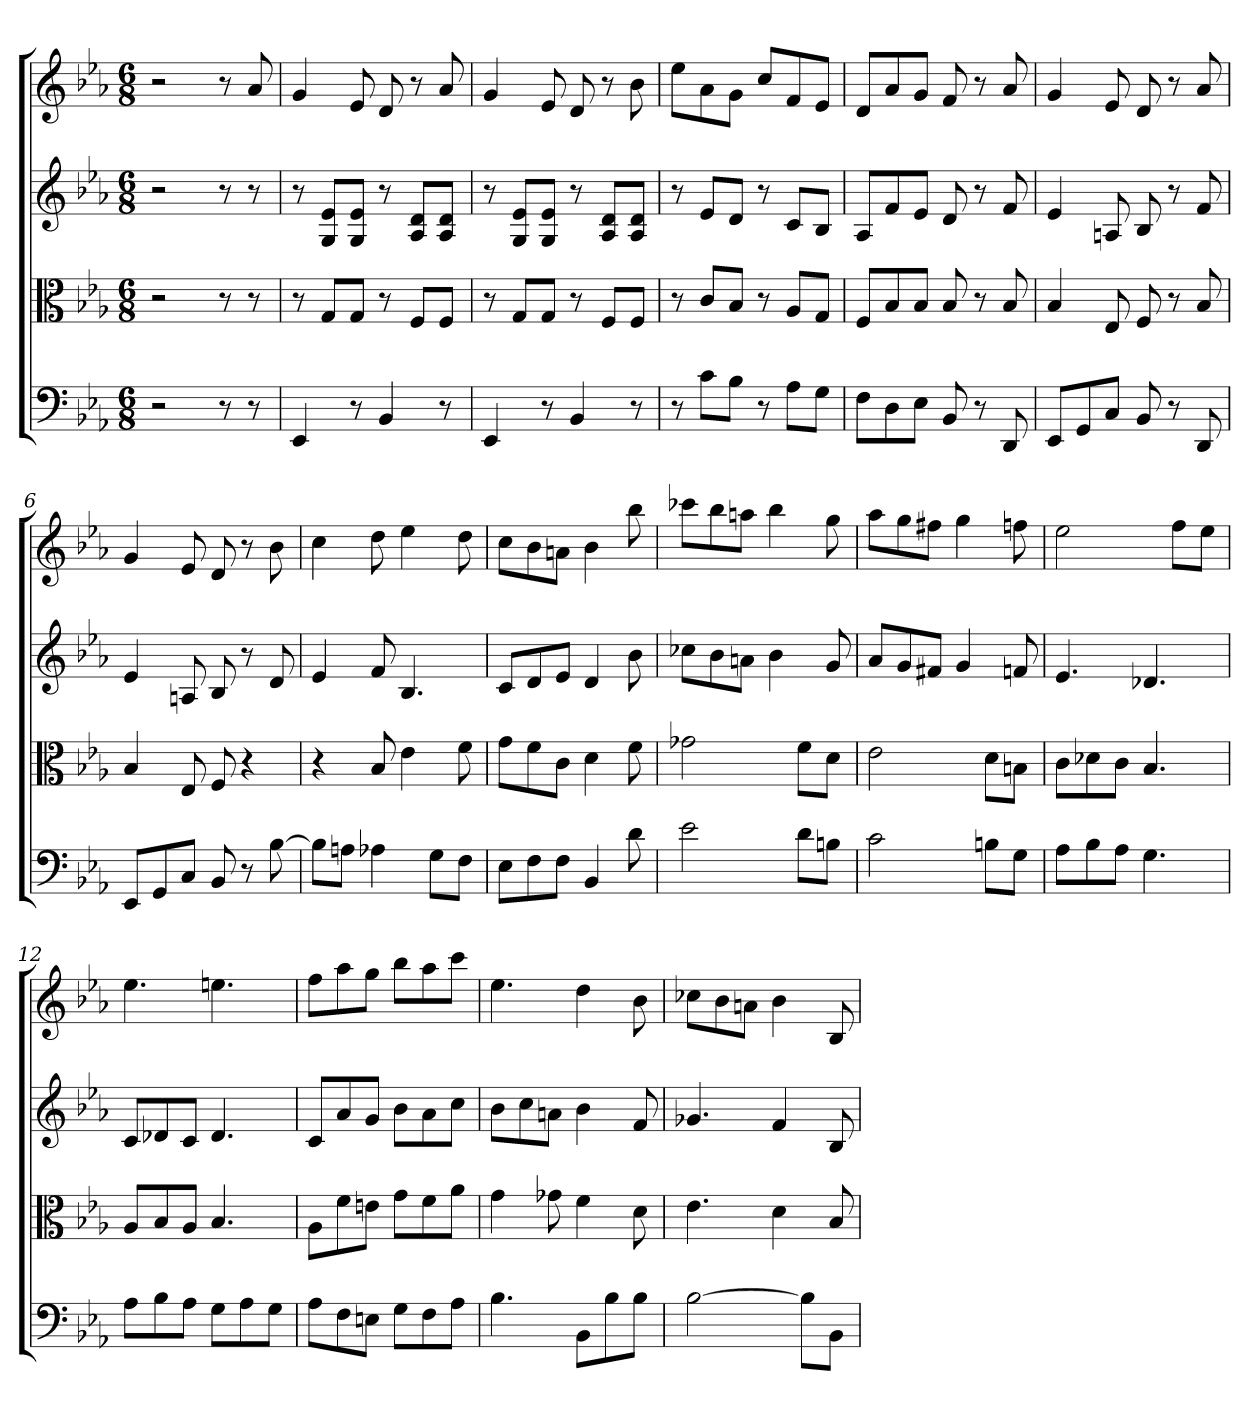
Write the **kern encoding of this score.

**kern	**kern	**kern	**kern
*part4	*part3	*part2	*part1
*staff4	*staff3	*staff2	*staff1
*clefF4	*clefC3	*	*
*k[b-e-a-]	*k[b-e-a-]	*k[b-e-a-]	*k[b-e-a-]
*E-:	*E-:	*E-:	*E-:
*M6/8	*M6/8	*M6/8	*M6/8
=	=	=	=
2r	2r	2r	2r
8r	8r	8r	8r
8r	8r	8r	8a-
=1	=1	=1	=1
4EE-	8r	8r	4g
.	8G/L	8G 8e-L	.
8r	8G/J	8G 8e-J	8e-
4BB-	8r	8r	8d
.	8F/L	8A- 8dL	8r
8r	8F/J	8A- 8dJ	8a-
=2	=2	=2	=2
4EE-	8r	8r	4g
.	8G/L	8G 8e-L	.
8r	8G/J	8G 8e-J	8e-
4BB-	8r	8r	8d
.	8F/L	8A- 8dL	8r
8r	8F/J	8A- 8dJ	8b-
=3	=3	=3	=3
8r	8r	8r	8ee-L
8c\L	8c/L	8e-L	8a-
8B-\J	8B-/J	8dJ	8gJ
8r	8r	8r	8ccL
8A-\L	8A-/L	8cL	8f
8G\J	8G/J	8B-J	8e-J
=4	=4	=4	=4
8F\L	8F/L	8A-L	8dL
8D\	8B-/	8f	8a-
8E-\J	8B-/J	8e-J	8gJ
8BB-	8B-	8d	8f
8r	8r	8r	8r
8DD	8B-	8f	8a-
=5	=5	=5	=5
8EE-/L	4B-	4e-	4g
8GG/	.	.	.
8C/J	8E-	8An	8e-
8BB-	8F	8B-	8d
8r	8r	8r	8r
8DD	8B-	8f	8a-
=6	=6	=6	=6
8EE-/L	4B-	4e-	4g
8GG/	.	.	.
8C/J	8E-	8An	8e-
8BB-	8F	8B-	8d
8r	4r	8r	8r
[8B-	.	8d	8b-
=7	=7	=7	=7
8B-\L]	4r	4e-	4cc
8An\J	.	.	.
4A-X	8B-	8f	8dd
.	4e-	4.B-	4ee-
8G\L	.	.	.
8F\J	8f	.	8dd
=8	=8	=8	=8
8E-\L	8g\L	8cL	8ccL
8F\	8f\	8d	8b-
8F\J	8c\J	8e-J	8anJ
4BB-	4d	4d	4b-
8d	8f	8b-	8bb-
=9	=9	=9	=9
2e-	2g-X	8cc-XL	8ccc-XL
.	.	8b-	8bb-
.	.	8anJ	8aanJ
.	.	4b-	4bb-
8d\L	8f\L	.	.
8Bn\J	8d\J	8g	8gg
=10	=10	=10	=10
2c	2e-	8a-L	8aa-L
.	.	8g	8gg
.	.	8f#XJ	8ff#XJ
.	.	4g	4gg
8Bn\L	8d\L	.	.
8G\J	8Bn\J	8fn	8ffn
=11	=11	=11	=11
8A-\L	8c\L	4.e-	2ee-
8B-\	8d-X\	.	.
8A-\J	8c\J	.	.
4.G	4.B-	4.d-X	.
.	.	.	8ffL
.	.	.	8ee-J
=12	=12	=12	=12
8A-\L	8A-/L	8cL	4.ee-
8B-\	8B-/	8d-X	.
8A-\J	8A-/J	8cJ	.
8G\L	4.B-	4.d-	4.een
8A-\	.	.	.
8G\J	.	.	.
=13	=13	=13	=13
8A-\L	8A-\L	8cL	8ffL
8F\	8f\	8a-	8aa-
8En\J	8en\J	8gJ	8ggJ
8G\L	8g\L	8b-L	8bb-L
8F\	8f\	8a-	8aa-
8A-\J	8a-\J	8ccJ	8cccJ
=14	=14	=14	=14
4.B-	4g	8b-L	4.ee-
.	.	8cc	.
.	8g-X	8anJ	.
8BB-\L	4f	4b-	4dd
8B-\	.	.	.
8B-\J	8d	8f	8b-
=15	=15	=15	=15
[2B-	4.e-	4.g-X	8cc-XL
.	.	.	8b-
.	.	.	8anJ
.	4d	4f	4b-
8B-\L]	.	.	.
8BB-\J	8B-	8B-	8B-
=	=	=	=
*-	*-	*-	*-
